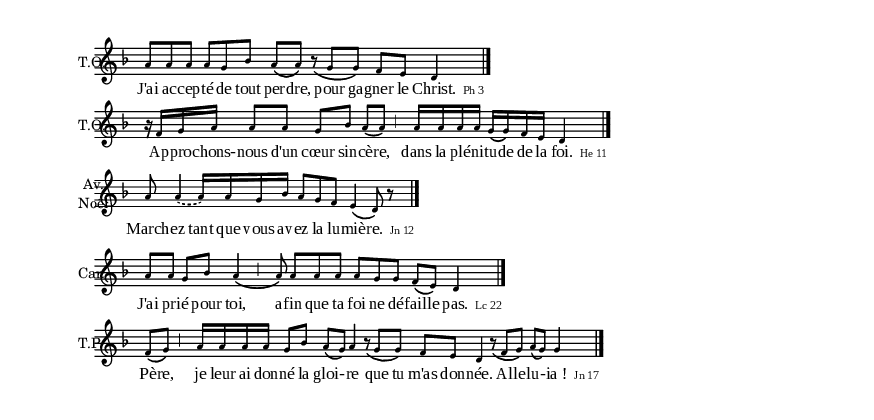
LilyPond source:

\version "2.14.0"
\include "definitions.ly"


%\markup {  \hspace #-10 \fill-line { "Psalm 72" "Mode 1" \null \null } }
\noPageBreak
\relative a' { 
	\new Staff {
		\cadenzaOn
		\key f \major
		\set Staff.instrumentName = \markup{ \center-column { T.O. } }
		
		\times 2/3 {a8[ a a]} \times 2/3 { a[ g bes] } a[\( a\)] \times 2/3 { r_\( g[ g\)] } f[ e] d4	
		
		
		\endBar
	}

	\addlyrics {
		J'ai ac -- cep -- té de tout per -- dre, pour ga -- gner le Christ.
 		\markup { \citation #"Ph 3" } }
	
	
}
\relative c' { 
	\new Staff {
		\cadenzaOn
		\key f \major
		\set Staff.instrumentName = \markup{ \center-column { T.O. } }
		
		r16 f[ g a] a8[ a] g[ bes] a[\( a\)] \cesure \pespace a16[ a a a] g[\( g\) f e] d4

		
		
		\endBar
	}

	\addlyrics {
		Ap -- pro -- chons- -- nous d'un cœur sin -- cè -- re, dans la plé -- ni -- tu -- de de la foi.
 		\markup { \citation #"He 11" } }
	
	
}
\relative c' { 
	\new Staff {
		\cadenzaOn
		\key f \major
		\set Staff.instrumentName = \markup{ \center-column { Av. Noël } }
		a'8 
		\slurDashed a4( a16[) a g bes]
		\times 2/3 { a8[ g f] }
		e4\( d8\) r8
		
		
		\endBar
	}

	\addlyrics {
		March -- ez tant que vous av -- ez la lu -- miè -- re.
 		\markup { \citation #"Jn 12" } }
	
	
}

\relative a' { 
	\new Staff {
		\cadenzaOn
		\key f \major
		\set Staff.instrumentName = \markup{ \center-column { Car. } }
		
		a8[ a] g[ bes] \times 2/3 { a4\(\pespace  \cesure \pespace a8\) } \times 2/3 { a[ a  a] } \times 2/3 { a[ g  g] } f[\( e\)] d4 

		
		
		\endBar
	}

	\addlyrics {
		J'ai pri -- é pour toi, a -- fin que ta foi ne dé -- fail -- le pas.
 		\markup { \citation #"Lc 22" } }
	
	
}
\relative a' { 
	\new Staff {
		\cadenzaOn
		\key f \major
		\set Staff.instrumentName = \markup{ \center-column { T.P. } }
		
		f8[\( g\)] \cesure \pespace a16[ a a a] g8[ bes] a[\( g\)] a4 \pespace\times 2/3 { r8_\( g[ g\)] } f[ e] d4 
		
\espall
		\times 2/3 { r
8_\( f[  g\)] } a[\( g\)] g4

		
		
		\endBar
	}

	\addlyrics {
		Pè -- re, je leur ai don -- né la gloi -- - -- re que tu m'as don -- née. Al -- le -- lu -- - -- "ia !"
 		\markup { \citation #"Jn 17" } }
	
	
}

